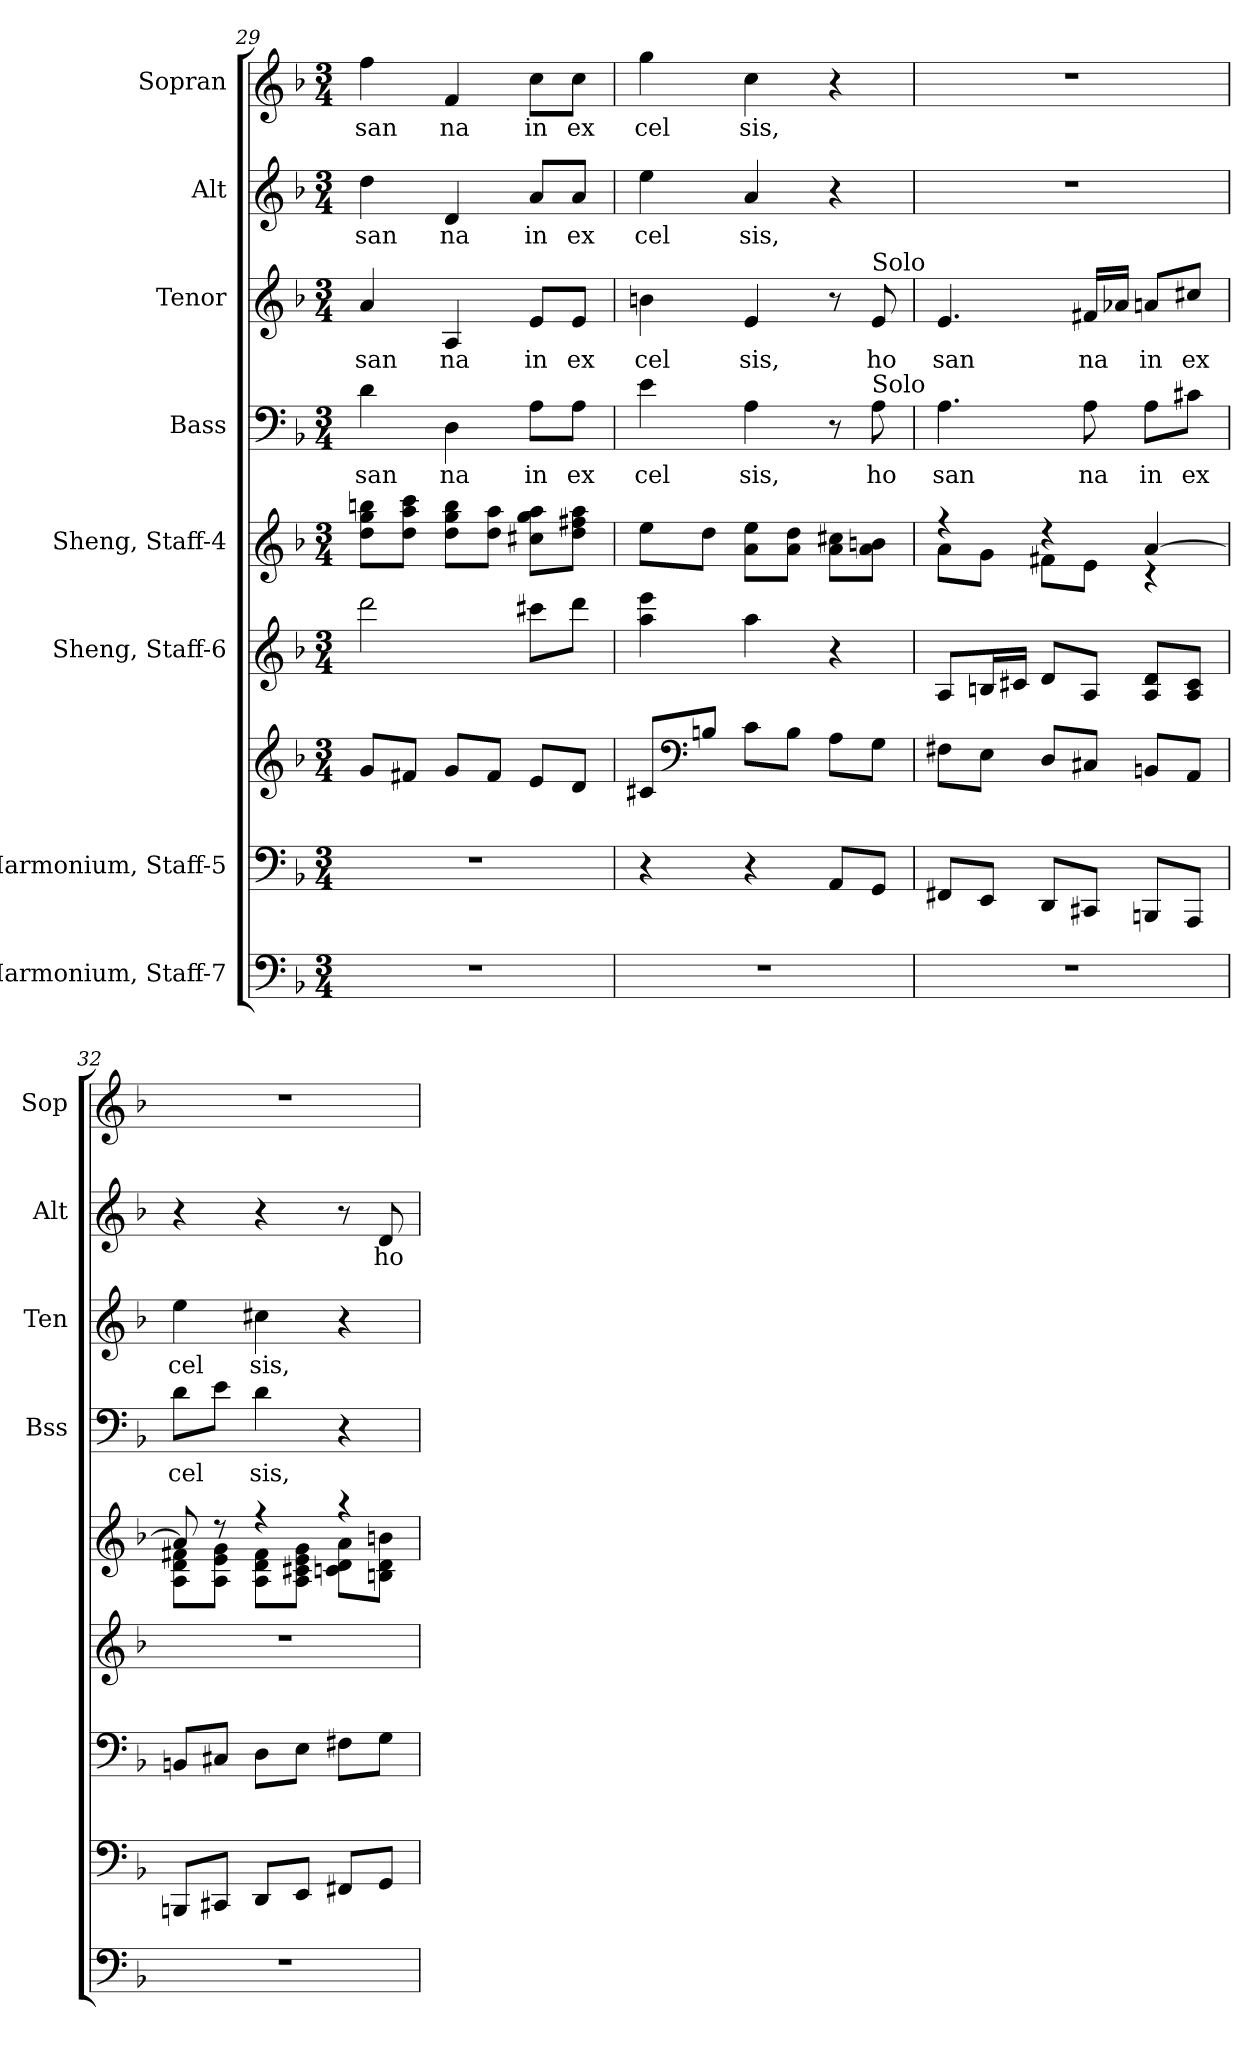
**kern	**kern	**kern	**kern	**kern	**kern	**text	**kern	**text	**kern	**text	**kern	**text
*part8	*part7	*part7	*part6	*part5	*part4	*part4	*part3	*part3	*part2	*part2	*part1	*part1
*staff9	*staff8	*staff7	*staff6	*staff5	*staff4	*staff4	*staff3	*staff3	*staff2	*staff2	*staff1	*staff1
*I"Harmonium, Staff-7	*I"Harmonium, Staff-5	*	*I"Sheng, Staff-6	*I"Sheng, Staff-4	*I"Bass	*	*I"Tenor	*	*I"Alt	*	*I"Sopran	*
*	*	*	*	*	*I'Bss	*	*I'Ten	*	*I'Alt	*	*I'Sop	*
!!LO:PB:g=z
*clefF4	*clefF4	*clefG2	*clefG2	*clefG2	*clefF4	*	*clefG2	*	*clefG2	*	*clefG2	*
*	*	*	*	*	*	*	*ITrd4c7	*	*	*	*ITrd2c3	*
*k[b-]	*k[b-]	*k[b-]	*k[b-]	*k[b-]	*k[b-]	*	*k[b-e-]	*	*k[b-]	*	*k[f#c#]	*
*M3/4	*M3/4	*M3/4	*M3/4	*M3/4	*M3/4	*	*M3/4	*	*M3/4	*	*M3/4	*
=29	=29	=29	=29	=29	=29	=29	=29	=29	=29	=29	=29	=29
2.r	2.r	8g/L	2ddd\	8dd\ 8gg\ 8bbn\L	4d\	san	4d/	san	4dd\	san	4dd\	san
.	.	8f#X/J	.	8dd\ 8aa\ 8ccc\J	.	.	.	.	.	.	.	.
.	.	8g/L	.	8dd\ 8gg\ 8bb\L	4D\	na	4D/	na	4d/	na	4d/	na
.	.	8f#/J	.	8dd\ 8aa\J	.	.	.	.	.	.	.	.
.	.	8e/L	8ccc#X\L	8cc#X\ 8gg\ 8aa\L	8A\L	in	8A/L	in	8a/L	in	8a\L	in
.	.	8d/J	8ddd\J	8dd\ 8ff#X\ 8aa\J	8A\J	ex	8A/J	ex	8a/J	ex	8a\J	ex
=30	=30	=30	=30	=30	=30	=30	=30	=30	=30	=30	=30	=30
2.r	4r	8c#X/L	4aa\ 4eee\	8ee\L	4e\	cel	4en\	cel	4ee\	cel	4ee\	cel
*	*	*clefF4	*	*	*	*	*	*	*	*	*	*
.	.	8Bn/J	.	8dd\J	.	.	.	.	.	.	.	.
.	4r	8c#\L	4aa\	8a\ 8ee\L	4A\	sis,	4A/	sis,	4a/	sis,	4a\	sis,
.	.	8B\J	.	8a\ 8dd\J	.	.	.	.	.	.	.	.
.	8AA/L	8A\L	4r	8a\ 8cc#X\L	8r	.	8r	.	4r	.	4r	.
!	!	!	!	!	!	!	!LO:TX:a:t=Solo	!	!	!	!	!
!	!	!	!	!	!LO:TX:a:t=Solo	!	!	!	!	!	!	!
.	8GG/J	8G\J	.	8a\ 8bn\J	8A\	ho	8A/	ho	.	.	.	.
=31	=31	=31	=31	=31	=31	=31	=31	=31	=31	=31	=31	=31
*	*	*	*	*^	*	*	*	*	*	*	*	*
2.r	8FF#X/L	8F#X\L	8A/L	4r	8a\L	4.A\	san	4.A/	san	2.r	.	2.r	.
.	8EE/J	8E\J	16Bn/L	.	8g\J	.	.	.	.	.	.	.	.
.	.	.	16c#X/JJ	.	.	.	.	.	.	.	.	.	.
.	8DD/L	8D/L	8d/L	4r	8f#X\L	.	.	.	.	.	.	.	.
.	8CC#X/J	8C#X/J	8A/J	.	8e\J	8A\	na	16Bn/LL	na	.	.	.	.
.	.	.	.	.	.	.	.	16d-X/JJ	.	.	.	.	.
.	8BBBn/L	8BBn/L	8A/ 8d/L	[4a/	4r	8A\L	in	8dn/L	in	.	.	.	.
.	8AAA/J	8AA/J	8A/ 8c#/J	.	.	8c#X\J	ex	8f#X/J	ex	.	.	.	.
!!LO:PB:g=z
=32	=32	=32	=32	=32	=32	=32	=32	=32	=32	=32	=32	=32	=32
2.r	8BBBn/L	8BBn/L	2.r	8a/]	8A\ 8d\ 8f#X\L	8d\L	cel	4a\	cel	4r	.	2.r	.
.	8CC#X/J	8C#X/J	.	8r	8A\ 8e\ 8g\J	8e\J	.	.	.	.	.	.	.
.	8DD/L	8D\L	.	4r	8A\ 8d\ 8f#\L	4d\	sis,	4f#X\	sis,	4r	.	.	.
.	8EE/J	8E\J	.	.	8A\ 8c#X\ 8e\ 8g\J	.	.	.	.	.	.	.	.
.	8FF#X/L	8F#X\L	.	4r	8cn\ 8d\ 8a\L	4r	.	4r	.	8r	.	.	.
.	8GG/J	8G\J	.	.	8Bn\ 8d\ 8bn\J	.	.	.	.	8d/	ho	.	.
*	*	*	*	*v	*v	*	*	*	*	*	*	*	*
=	=	=	=	=	=	=	=	=	=	=	=	=
*-	*-	*-	*-	*-	*-	*-	*-	*-	*-	*-	*-	*-
